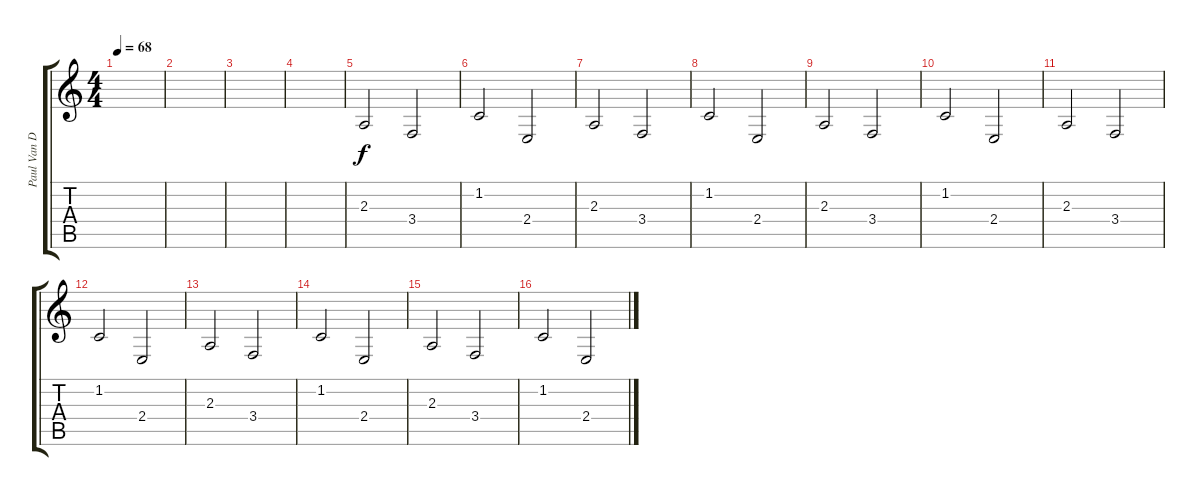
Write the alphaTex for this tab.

\track ("Paul Van Dyk" "Paul Van D") {instrument fx7echoes}
\staff {score tabs}
\tuning (E4 B3 G3 D3 A2 E2) {hide}
\ts (4 4)
\tempo 68
\clef g2
\ks c
|
|
|
|
2.3.2 3.4.2 |
1.2.2 2.4.2 |
2.3.2 3.4.2 |
1.2.2 2.4.2 |
2.3.2 3.4.2 |
1.2.2 2.4.2 |
2.3.2 3.4.2 |
1.2.2 2.4.2 |
2.3.2 3.4.2 |
1.2.2 2.4.2 |
2.3.2 3.4.2 |
1.2.2 2.4.2
